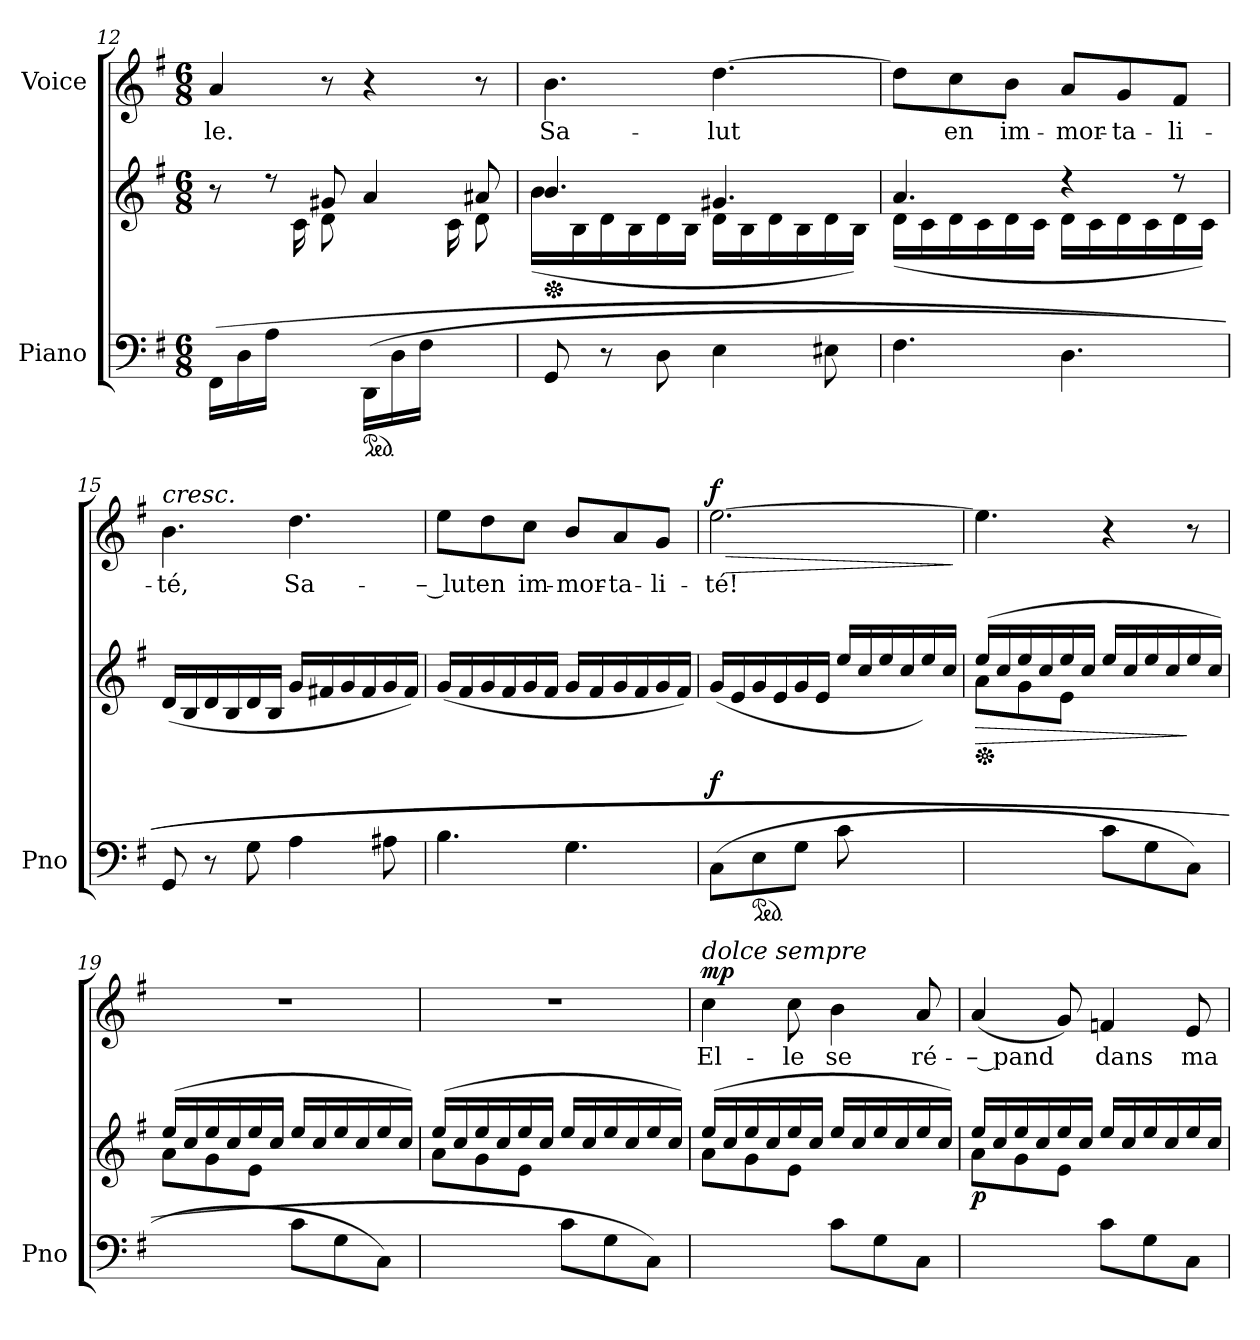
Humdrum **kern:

**kern	**kern	**dynam	**kern	**text	**dynam
*part2	*part2	*part2	*part1	*part1	*part1
*staff3	*staff2	*staff2/3	*staff1	*staff1	*staff1
*I"Piano	*	*	*I"Voice	*	*
*I'Pno	*	*	*	*	*
*clefF4	*clefG2	*	*clefG2	*	*
*k[f#]	*k[f#]	*	*k[f#]	*	*
*M6/8	*M6/8	*	*M6/8	*	*
=12	=12	=12	=12	=12	=12
*	*^	*	*	*	*
!	!	!	!	!	!LO:LY:b	!
(<16FF#\LL	8r	8.ryy	.	4a/	-le.	.
16D\	.	.	.	.	.	.
16A\JJ	8r	.	.	.	.	.
8.ryy	.	16c\	.	.	.	.
.	(>8g#X/	8d\)	.	8r	.	.
*ped	*	*	*	*	*	*
(<16DD\LL	4a/	8.ryy	.	4r	.	.
16D\	.	.	.	.	.	.
16F#\JJ	.	.	.	.	.	.
8.ryy	.	16c\	.	.	.	.
.	8a#X/	8d\)	.	8r	.	.
!!LO:LB:g=z
=13	=13	=13	=13	=13	=13	=13
*	*Xped	*	*	*	*	*
!	!	!	!	!	!LO:LY:b	!
8GG/	4.b/	(<16b\LL	.	4.b\	Sa-	.
.	.	16B\	.	.	.	.
8r	.	16d\	.	.	.	.
.	.	16B\	.	.	.	.
8D\	.	16d\	.	.	.	.
.	.	16B\JJ	.	.	.	.
!	!	!	!	!	!LO:LY:b	!
4E\	4.g#X/	16d\LL	.	[4.dd\	-lut	.
.	.	16B\	.	.	.	.
.	.	16d\	.	.	.	.
.	.	16B\	.	.	.	.
8E#X\	.	16d\	.	.	.	.
.	.	16B\JJ)	.	.	.	.
=14	=14	=14	=14	=14	=14	=14
4.F#\	4.a/)	(<16d\LL	.	8dd\L]	.	.
.	.	16c\	.	.	.	.
!	!	!	!	!	!LO:LY:b	!
.	.	16d\	.	8cc\	en	.
.	.	16c\	.	.	.	.
!	!	!	!	!	!LO:LY:b	!
.	.	16d\	.	8b\J	im-	.
.	.	16c\JJ	.	.	.	.
!	!	!	!	!	!LO:LY:b	!
4.D\	4r	16d\LL	.	8a/L	-mor-	.
.	.	16c\	.	.	.	.
!	!	!	!	!	!LO:LY:b	!
.	.	16d\	.	8g/	-ta-	.
.	.	16c\	.	.	.	.
!	!	!	!	!	!LO:LY:b	!
.	8r	16d\	.	8f#/J	-li-	.
.	.	16c\JJ)	.	.	.	.
=15	=15	=15	=15	=15	=15	=15
!	!	!	!	!LO:TX:a:i:t=cresc.	!	!
!	!	!	!	!	!LO:LY:b	!
*	*v	*v	*	*	*	*
8GG/	(<16d/LL	.	4.b\	-té,	.
.	16B/	.	.	.	.
8r	16d/	.	.	.	.
.	16B/	.	.	.	.
8G\	16d/	.	.	.	.
.	16B/JJ	.	.	.	.
!	!	!	!	!LO:LY:b	!
4A\	16g/LL	.	4.dd\	Sa-	.
.	16f#X/	.	.	.	.
.	16g/	.	.	.	.
.	16f#/	.	.	.	.
8A#X\	16g/	.	.	.	.
.	16f#/JJ)	.	.	.	.
!!LO:LB:g=z
=16	=16	=16	=16	=16	=16
!	!	!	!	!LO:LY:b	!
4.B\	(<16g/LL	.	8ee\L	-– lut	.
.	16f#/	.	.	.	.
!	!	!	!	!LO:LY:b	!
.	16g/	.	8dd\	en	.
.	16f#/	.	.	.	.
!	!	!	!	!LO:LY:b	!
.	16g/	.	8cc\J	im-	.
.	16f#/JJ	.	.	.	.
!	!	!	!	!LO:LY:b	!
4.G\	16g/LL	.	8b/L	-mor-	.
.	16f#/	.	.	.	.
!	!	!	!	!LO:LY:b	!
.	16g/	.	8a/	-ta-	.
.	16f#/	.	.	.	.
!	!	!	!	!LO:LY:b	!
.	16g/	.	8g/J	-li-	.
.	16f#/JJ)	.	.	.	.
=17	=17	=17	=17	=17	=17
*	*^	*	*	*	*
!	!	!	!LO:DY:b	!	!LO:LY:b	!LO:HP:b
!	!	!	!	!	!	!LO:DY:n=1:a
(<8C\L	(>16g/LL	2ryy	f	[2.ee\	-té!	> f
.	16e/	.	.	.	.	.
*ped	*	*	*	*	*	*
8E\	16g/	.	.	.	.	.
.	16e/	.	.	.	.	.
8G\J	16g/	.	.	.	.	.
.	16e/JJ	.	.	.	.	.
8c\L	16ee/LL	.	.	.	.	.
.	16cc/	.	.	.	.	.
4ryy	16ee/	8e\	.	.	.	.
.	16cc/	.	.	.	.	.
.	16ee/	8g\J)	.	.	.	.
.	16cc/JJ)	.	.	.	.	.
*	*v	*v	*	*	*	*
.	.	.	.	.	]
=18	=18	=18	=18	=18	=18
*	*Xped	*	*	*	*
*	*^	*	*	*	*
!	!	!	!LO:HP:b	!	!	!
4.ryy	(>16ee/LL	(<8a\L	>	4.ee\]	.	.
.	16cc/	.	.	.	.	.
.	16ee/	8g\	.	.	.	.
.	16cc/	.	.	.	.	.
.	16ee/	8e\J	.	.	.	.
.	16cc/JJ	.	.	.	.	.
8c\L	16ee/LL	4.ryy	.	4r	.	.
.	16cc/	.	.	.	.	.
8G\	16ee/	.	.	.	.	.
.	16cc/	.	.	.	.	.
8C\J)	16ee/	.	]	8r	.	.
.	16cc/JJ)	.	.	.	.	.
!!LO:LB:g=z
=19	=19	=19	=19	=19	=19	=19
!	!	!	!LO:DY:a=2	!	!	!
!	!	!	!LO:DY:n=1:a=2	!	!	!
4.ryy	(>16ee/LL	(<8a\L	pp other-dynamics	2.r	.	.
.	16cc/	.	.	.	.	.
.	16ee/	8g\	.	.	.	.
.	16cc/	.	.	.	.	.
.	16ee/	8e\J	.	.	.	.
.	16cc/JJ	.	.	.	.	.
8c\L	16ee/LL	4.ryy	.	.	.	.
.	16cc/	.	.	.	.	.
8G\	16ee/	.	.	.	.	.
.	16cc/	.	.	.	.	.
8C\J)	16ee/	.	.	.	.	.
.	16cc/JJ)	.	.	.	.	.
=20	=20	=20	=20	=20	=20	=20
4.ryy	(>16ee/LL	(<8a\L	.	2.r	.	.
.	16cc/	.	.	.	.	.
.	16ee/	8g\	.	.	.	.
.	16cc/	.	.	.	.	.
.	16ee/	8e\J	.	.	.	.
.	16cc/JJ	.	.	.	.	.
8c\L	16ee/LL	4.ryy	.	.	.	.
.	16cc/	.	.	.	.	.
8G\	16ee/	.	.	.	.	.
.	16cc/	.	.	.	.	.
8C\J)	16ee/	.	.	.	.	.
.	16cc/JJ)	.	.	.	.	.
=21	=21	=21	=21	=21	=21	=21
!	!	!	!	!LO:TX:a:i:t=dolce sempre	!	!
!	!	!	!	!	!LO:LY:b	!LO:DY:b
4.ryy	(>16ee/LL	(<8a\L	.	4cc\	El-	mp
.	16cc/	.	.	.	.	.
.	16ee/	8g\	.	.	.	.
.	16cc/	.	.	.	.	.
!	!	!	!	!	!LO:LY:b	!
.	16ee/	8e\J	.	8cc\	-le	.
.	16cc/JJ	.	.	.	.	.
!	!	!	!	!	!LO:LY:b	!
8c\L	16ee/LL	4.ryy	.	4b\	se	.
.	16cc/	.	.	.	.	.
8G\	16ee/	.	.	.	.	.
.	16cc/	.	.	.	.	.
!	!	!	!	!	!LO:LY:b	!
8C\J)	16ee/	.	.	8a/	-ré-	.
.	16cc/JJ)	.	.	.	.	.
!!LO:PB:g=z
=22	=22	=22	=22	=22	=22	=22
!	!	!	!LO:DY:b	!	!LO:LY:b	!
4.ryy	16ee/LL	(<8a\L	p	(<4a/	-– pand	.
.	16cc/	.	.	.	.	.
.	16ee/	8g\	.	.	.	.
.	16cc/	.	.	.	.	.
.	16ee/	8e\J	.	8g/)	.	.
.	16cc/JJ	.	.	.	.	.
!	!	!	!	!	!LO:LY:b	!
8c\L	16ee/LL	4.ryy	.	4fn/	dans	.
.	16cc/	.	.	.	.	.
8G\	16ee/	.	.	.	.	.
.	16cc/	.	.	.	.	.
!	!	!	!	!	!LO:LY:b	!
8C\J)	16ee/	.	.	8e/	ma	.
.	16cc/JJ	.	.	.	.	.
*	*v	*v	*	*	*	*
=	=	=	=	=	=
*-	*-	*-	*-	*-	*-
